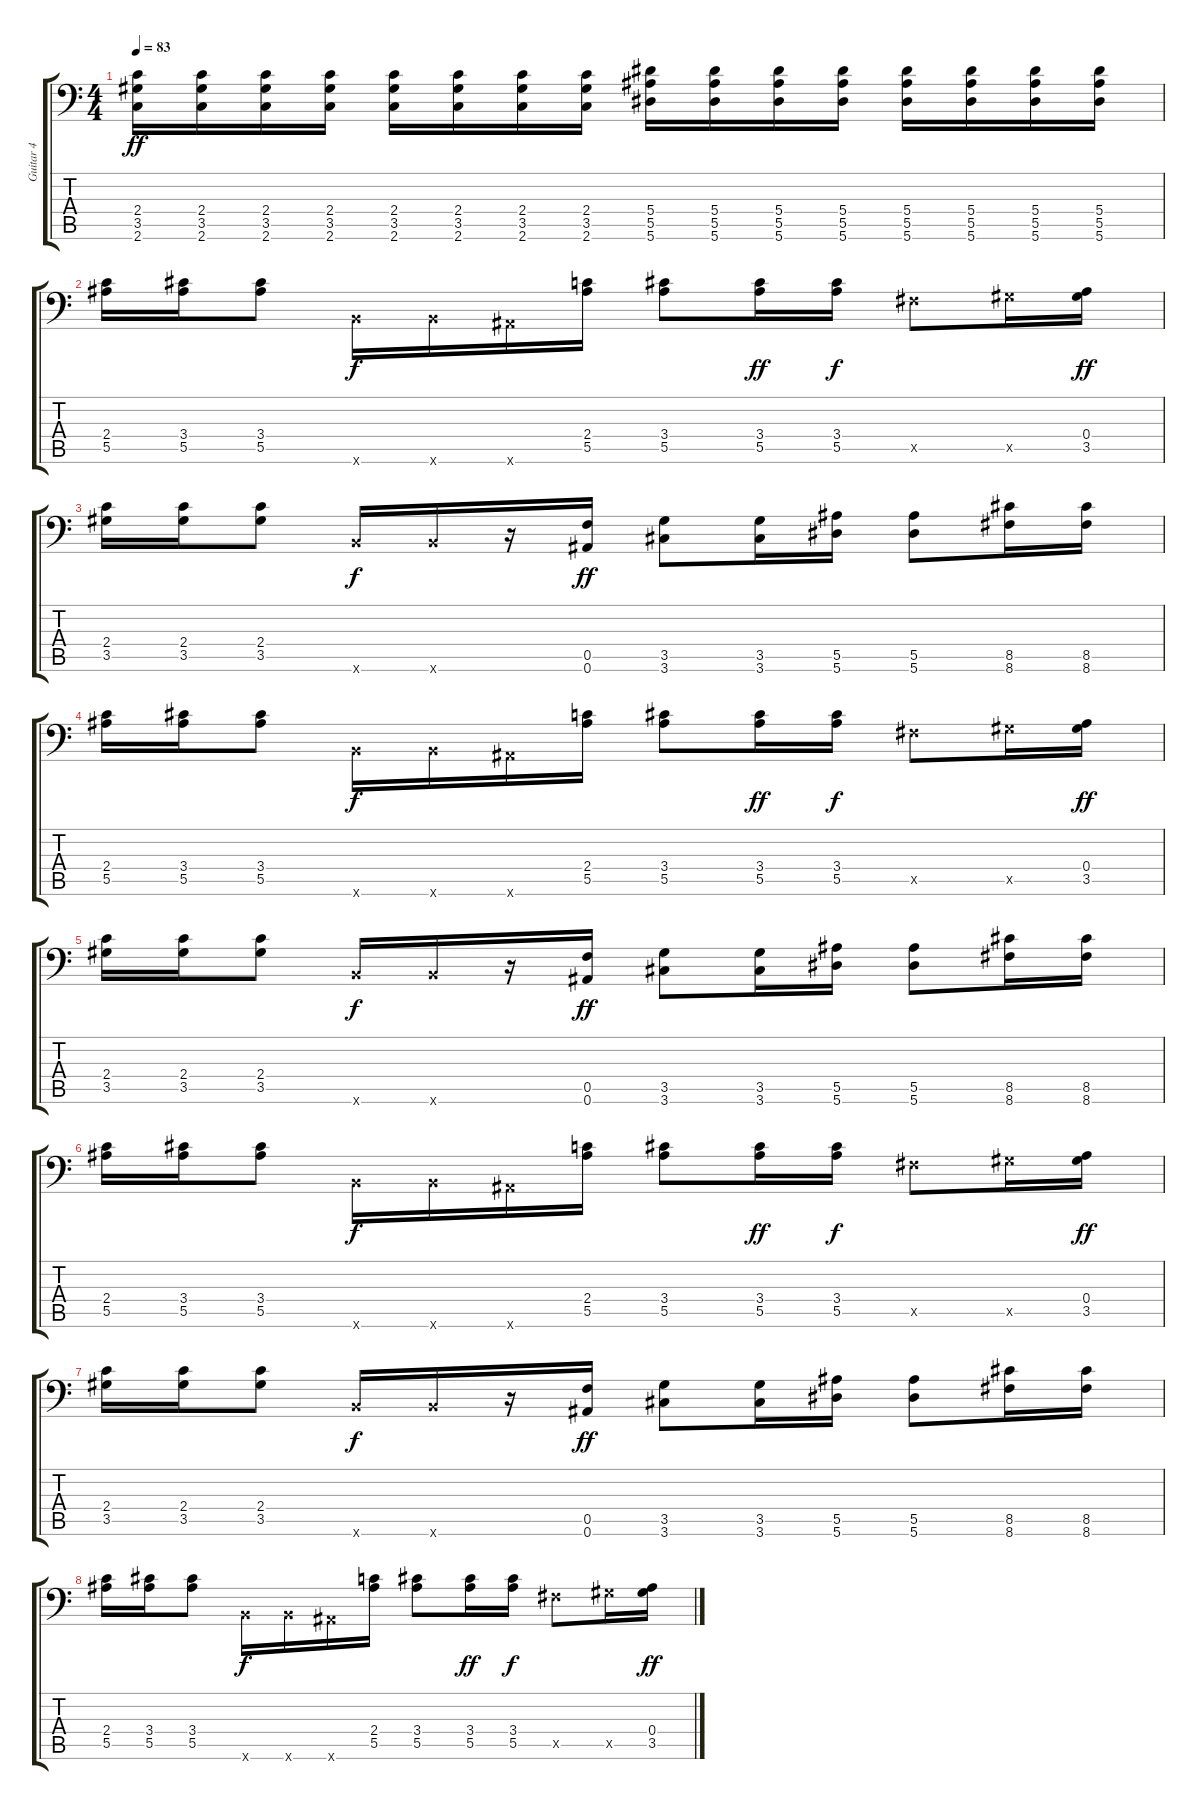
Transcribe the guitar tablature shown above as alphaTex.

\track ("Guitar 4" "Guitar 4") {instrument distortionguitar}
\staff {score tabs}
\tuning (C4 G3 Eb3 Bb2 F2 Bb1) {hide}
\ts (4 4)
\tempo 83
\clef f4
\ks c
(2.4 3.5 2.6).16{dy ff} (2.4 3.5 2.6).16 (2.4 3.5 2.6).16 (2.4 3.5 2.6).16 (2.4 3.5 2.6).16 (2.4 3.5 2.6).16 (2.4 3.5 2.6).16 (2.4 3.5 2.6).16 (5.4 5.5 5.6).16 (5.4 5.5 5.6).16 (5.4 5.5 5.6).16 (5.4 5.5 5.6).16 (5.4 5.5 5.6).16 (5.4 5.5 5.6).16 (5.4 5.5 5.6).16 (5.4 5.5 5.6).16 |
(2.4 5.5).16 (3.4 5.5).16 (3.4 5.5).8 1.6{x}.16{dy f} 1.6{x}.16 0.6{x}.16 (2.4 5.5).16 (3.4 5.5).8 (3.4 5.5).16{dy ff} (3.4 5.5).16{dy f} 1.5{x}.8 3.5{x}.16 (0.4 3.5).16{dy ff} |
(2.4 3.5).16 (2.4 3.5).16 (2.4 3.5).8 1.6{x}.16{dy f} 1.6{x}.16 r.16 (0.5 0.6).16{dy ff} (3.5 3.6).8 (3.5 3.6).16 (5.5 5.6).16 (5.5 5.6).8 (8.5 8.6).16 (8.5 8.6).16 |
(2.4 5.5).16 (3.4 5.5).16 (3.4 5.5).8 1.6{x}.16{dy f} 1.6{x}.16 0.6{x}.16 (2.4 5.5).16 (3.4 5.5).8 (3.4 5.5).16{dy ff} (3.4 5.5).16{dy f} 1.5{x}.8 3.5{x}.16 (0.4 3.5).16{dy ff} |
(2.4 3.5).16 (2.4 3.5).16 (2.4 3.5).8 1.6{x}.16{dy f} 1.6{x}.16 r.16 (0.5 0.6).16{dy ff} (3.5 3.6).8 (3.5 3.6).16 (5.5 5.6).16 (5.5 5.6).8 (8.5 8.6).16 (8.5 8.6).16 |
(2.4 5.5).16 (3.4 5.5).16 (3.4 5.5).8 1.6{x}.16{dy f} 1.6{x}.16 0.6{x}.16 (2.4 5.5).16 (3.4 5.5).8 (3.4 5.5).16{dy ff} (3.4 5.5).16{dy f} 1.5{x}.8 3.5{x}.16 (0.4 3.5).16{dy ff} |
(2.4 3.5).16 (2.4 3.5).16 (2.4 3.5).8 1.6{x}.16{dy f} 1.6{x}.16 r.16 (0.5 0.6).16{dy ff} (3.5 3.6).8 (3.5 3.6).16 (5.5 5.6).16 (5.5 5.6).8 (8.5 8.6).16 (8.5 8.6).16 |
(2.4 5.5).16 (3.4 5.5).16 (3.4 5.5).8 1.6{x}.16{dy f} 1.6{x}.16 0.6{x}.16 (2.4 5.5).16 (3.4 5.5).8 (3.4 5.5).16{dy ff} (3.4 5.5).16{dy f} 1.5{x}.8 3.5{x}.16 (0.4 3.5).16{dy ff}
